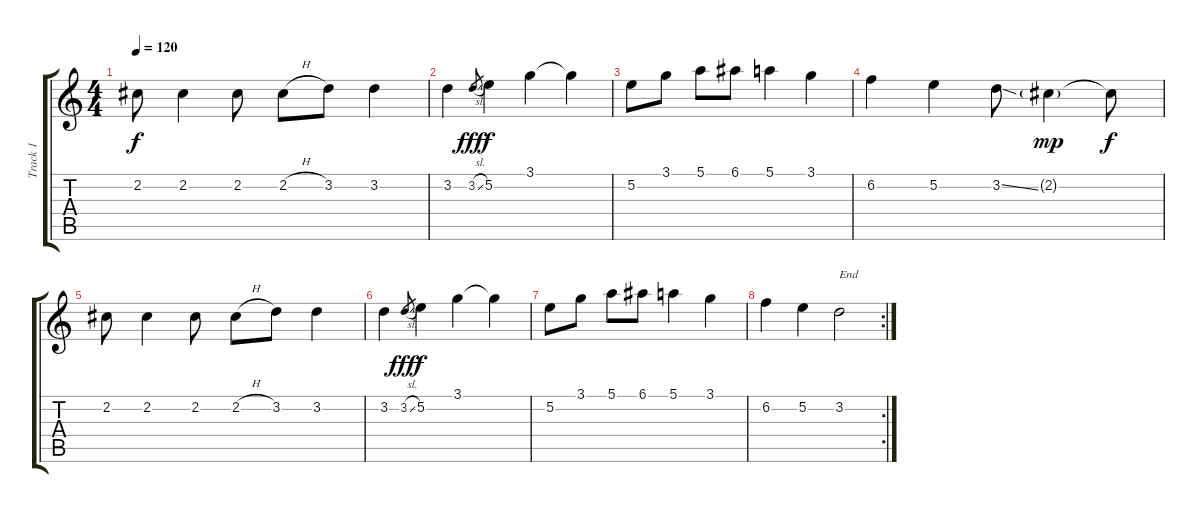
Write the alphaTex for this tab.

\track ("Track 1" "Track 1") {instrument acousticguitarsteel}
\staff {score tabs}
\tuning (E4 B3 G3 D3 A2 E2) {hide}
\ts (4 4)
\tempo 120
\clef g2
\ks c
2.2.8{dy f} 2.2.4 2.2.8 2.2{h}.8 3.2.8 3.2.4 |
3.2.4 3.2{sl}.8{gr dy fff} 5.2.4{dy f} 3.1.4 3.1{t}.4 |
5.2.8 3.1.8 5.1.8 6.1.8 5.1.4 3.1.4 |
6.2.4 5.2.4 3.2{ss}.8 2.2{g}.4{dy mp} 2.2{t}.8{dy f} |
2.2.8 2.2.4 2.2.8 2.2{h}.8 3.2.8 3.2.4 |
3.2.4 3.2{sl}.8{gr dy fff} 5.2.4{dy f} 3.1.4 3.1{t}.4 |
5.2.8 3.1.8 5.1.8 6.1.8 5.1.4 3.1.4 |
\rc 2
6.2.4 5.2.4 3.2.2{txt "End"}
